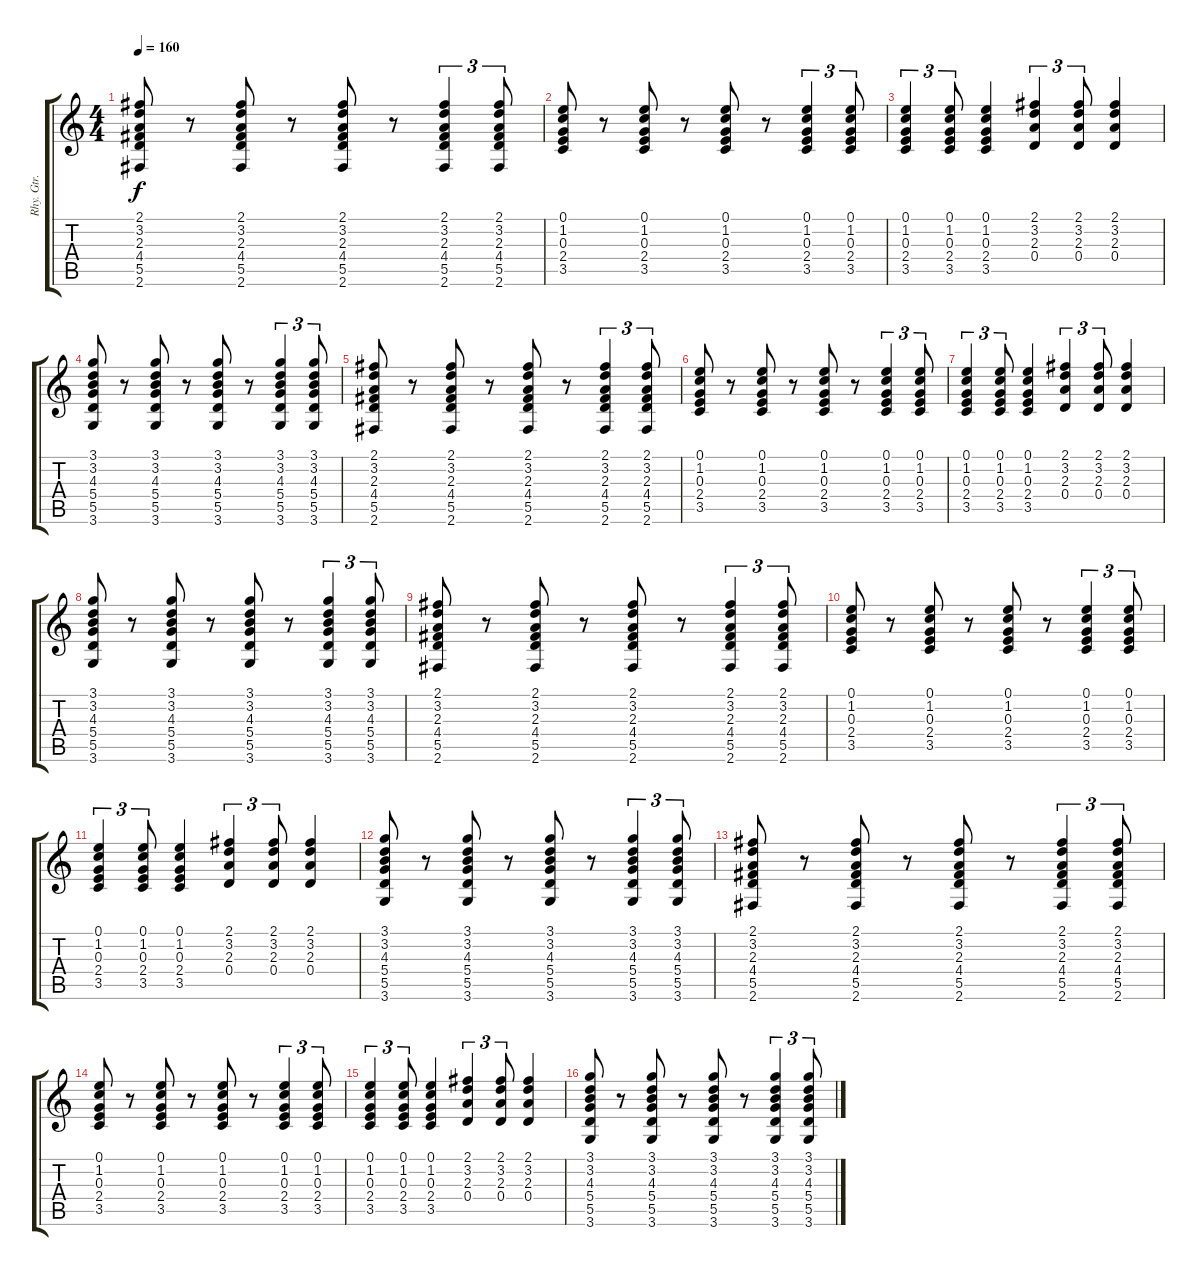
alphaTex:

\track ("Rhy. Gtr. 2" "Rhy. Gtr. ") {instrument acousticguitarsteel}
\staff {score tabs}
\tuning (E4 B3 G3 D3 A2 E2) {hide}
\ts (4 4)
\tempo 160
\clef g2
\ks c
(2.1 3.2 2.3 4.4 5.5 2.6).8{dy f} r.8 (2.1 3.2 2.3 4.4 5.5 2.6).8 r.8 (2.1 3.2 2.3 4.4 5.5 2.6).8 r.8 (2.1 3.2 2.3 4.4 5.5 2.6).4{tu (3 2)} (2.1 3.2 2.3 4.4 5.5 2.6).8{tu (3 2)} |
(0.1 1.2 0.3 2.4 3.5).8 r.8 (0.1 1.2 0.3 2.4 3.5).8 r.8 (0.1 1.2 0.3 2.4 3.5).8 r.8 (0.1 1.2 0.3 2.4 3.5).4{tu (3 2)} (0.1 1.2 0.3 2.4 3.5).8{tu (3 2)} |
(0.1 1.2 0.3 2.4 3.5).4{tu (3 2)} (0.1 1.2 0.3 2.4 3.5).8{tu (3 2)} (0.1 1.2 0.3 2.4 3.5).4 (2.1 3.2 2.3 0.4).4{tu (3 2)} (2.1 3.2 2.3 0.4).8{tu (3 2)} (2.1 3.2 2.3 0.4).4 |
(3.1 3.2 4.3 5.4 5.5 3.6).8 r.8 (3.1 3.2 4.3 5.4 5.5 3.6).8 r.8 (3.1 3.2 4.3 5.4 5.5 3.6).8 r.8 (3.1 3.2 4.3 5.4 5.5 3.6).4{tu (3 2)} (3.1 3.2 4.3 5.4 5.5 3.6).8{tu (3 2)} |
(2.1 3.2 2.3 4.4 5.5 2.6).8 r.8 (2.1 3.2 2.3 4.4 5.5 2.6).8 r.8 (2.1 3.2 2.3 4.4 5.5 2.6).8 r.8 (2.1 3.2 2.3 4.4 5.5 2.6).4{tu (3 2)} (2.1 3.2 2.3 4.4 5.5 2.6).8{tu (3 2)} |
(0.1 1.2 0.3 2.4 3.5).8 r.8 (0.1 1.2 0.3 2.4 3.5).8 r.8 (0.1 1.2 0.3 2.4 3.5).8 r.8 (0.1 1.2 0.3 2.4 3.5).4{tu (3 2)} (0.1 1.2 0.3 2.4 3.5).8{tu (3 2)} |
(0.1 1.2 0.3 2.4 3.5).4{tu (3 2)} (0.1 1.2 0.3 2.4 3.5).8{tu (3 2)} (0.1 1.2 0.3 2.4 3.5).4 (2.1 3.2 2.3 0.4).4{tu (3 2)} (2.1 3.2 2.3 0.4).8{tu (3 2)} (2.1 3.2 2.3 0.4).4 |
(3.1 3.2 4.3 5.4 5.5 3.6).8 r.8 (3.1 3.2 4.3 5.4 5.5 3.6).8 r.8 (3.1 3.2 4.3 5.4 5.5 3.6).8 r.8 (3.1 3.2 4.3 5.4 5.5 3.6).4{tu (3 2)} (3.1 3.2 4.3 5.4 5.5 3.6).8{tu (3 2)} |
(2.1 3.2 2.3 4.4 5.5 2.6).8 r.8 (2.1 3.2 2.3 4.4 5.5 2.6).8 r.8 (2.1 3.2 2.3 4.4 5.5 2.6).8 r.8 (2.1 3.2 2.3 4.4 5.5 2.6).4{tu (3 2)} (2.1 3.2 2.3 4.4 5.5 2.6).8{tu (3 2)} |
(0.1 1.2 0.3 2.4 3.5).8 r.8 (0.1 1.2 0.3 2.4 3.5).8 r.8 (0.1 1.2 0.3 2.4 3.5).8 r.8 (0.1 1.2 0.3 2.4 3.5).4{tu (3 2)} (0.1 1.2 0.3 2.4 3.5).8{tu (3 2)} |
(0.1 1.2 0.3 2.4 3.5).4{tu (3 2)} (0.1 1.2 0.3 2.4 3.5).8{tu (3 2)} (0.1 1.2 0.3 2.4 3.5).4 (2.1 3.2 2.3 0.4).4{tu (3 2)} (2.1 3.2 2.3 0.4).8{tu (3 2)} (2.1 3.2 2.3 0.4).4 |
(3.1 3.2 4.3 5.4 5.5 3.6).8{volume 1} r.8 (3.1 3.2 4.3 5.4 5.5 3.6).8 r.8 (3.1 3.2 4.3 5.4 5.5 3.6).8 r.8 (3.1 3.2 4.3 5.4 5.5 3.6).4{tu (3 2)} (3.1 3.2 4.3 5.4 5.5 3.6).8{tu (3 2)} |
(2.1 3.2 2.3 4.4 5.5 2.6).8 r.8 (2.1 3.2 2.3 4.4 5.5 2.6).8 r.8 (2.1 3.2 2.3 4.4 5.5 2.6).8 r.8 (2.1 3.2 2.3 4.4 5.5 2.6).4{tu (3 2)} (2.1 3.2 2.3 4.4 5.5 2.6).8{tu (3 2)} |
(0.1 1.2 0.3 2.4 3.5).8 r.8 (0.1 1.2 0.3 2.4 3.5).8 r.8 (0.1 1.2 0.3 2.4 3.5).8 r.8 (0.1 1.2 0.3 2.4 3.5).4{tu (3 2)} (0.1 1.2 0.3 2.4 3.5).8{tu (3 2)} |
(0.1 1.2 0.3 2.4 3.5).4{tu (3 2)} (0.1 1.2 0.3 2.4 3.5).8{tu (3 2)} (0.1 1.2 0.3 2.4 3.5).4 (2.1 3.2 2.3 0.4).4{tu (3 2)} (2.1 3.2 2.3 0.4).8{tu (3 2)} (2.1 3.2 2.3 0.4).4 |
(3.1 3.2 4.3 5.4 5.5 3.6).8{volume 0} r.8 (3.1 3.2 4.3 5.4 5.5 3.6).8 r.8 (3.1 3.2 4.3 5.4 5.5 3.6).8 r.8 (3.1 3.2 4.3 5.4 5.5 3.6).4{tu (3 2)} (3.1 3.2 4.3 5.4 5.5 3.6).8{tu (3 2)}
